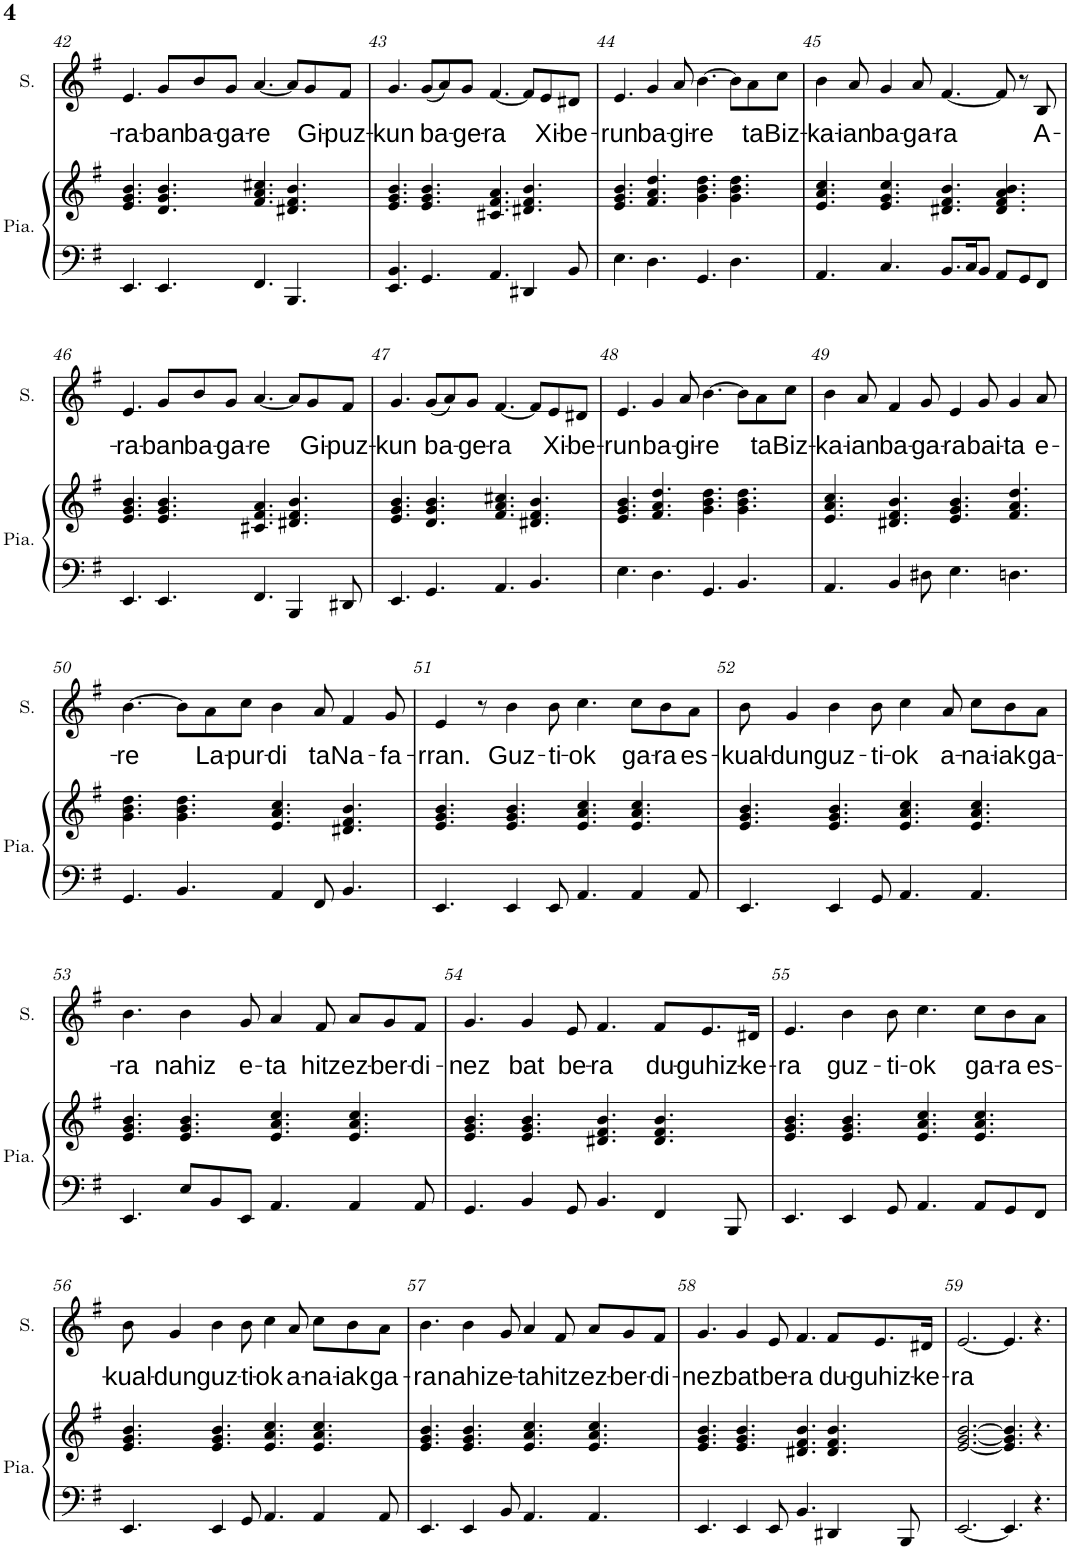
**kern	**kern	**kern	**text
*part2	*part2	*part1	*part1
*staff3	*staff2	*staff1	*staff1
*I"Piano	*	*I"Soprano	*
*I'Pia.	*	*I'S.	*
!!LO:PB:g=z
*clefF4	*clefG2	*clefG2	*
*k[f#]	*k[f#]	*k[f#]	*
*M12/8	*M12/8	*M12/8	*
=42	=42	=42	=42
!	!	!	!LO:LY:b
4.EE/	4.e/ 4.g/ 4.b/	4.e/	-ra-
!	!	!	!LO:LY:b
4.EE/	4.d/ 4.g/ 4.b/	8g/L	-ban
!	!	!	!LO:LY:b
.	.	8b/	ba-
!	!	!	!LO:LY:b
.	.	8g/J	-ga-
!	!	!	!LO:LY:b
4.FF#/	4.f#/ 4.a/ 4.cc#X/	[4.a/	-re
4.BBB/	4.d#X/ 4.f#/ 4.b/	8a/L]	.
!	!	!	!LO:LY:b
.	.	8g/	Gi-
!	!	!	!LO:LY:b
.	.	8f#/J	-puz-
=43	=43	=43	=43
!	!	!	!LO:LY:b
4.EE/ 4.BB/	4.e/ 4.g/ 4.b/	4.g/	-kun
!	!	!	!LO:LY:b
4.GG/	4.e/ 4.g/ 4.b/	(8g/L	ba-
.	.	8a/)	.
!	!	!	!LO:LY:b
.	.	8g/J	-ge-
!	!	!	!LO:LY:b
4.AA/	4.c#X/ 4.f#/ 4.a/	[4.f#/	-ra
4DD#X/	4.d#X/ 4.f#/ 4.b/	8f#/L]	.
!	!	!	!LO:LY:b
.	.	8e/	Xi-
!	!	!	!LO:LY:b
8BB/	.	8d#X/J	-be-
=44	=44	=44	=44
!	!	!	!LO:LY:b
4.E\	4.e/ 4.g/ 4.b/	4.e/	-run
!	!	!	!LO:LY:b
4.D\	4.f#/ 4.a/ 4.dd/	4g/	ba-
!	!	!	!LO:LY:b
.	.	8a/	-gi-
!	!	!	!LO:LY:b
4.GG/	4.g\ 4.b\ 4.dd\	[4.b\	-re
4.D\	4.g\ 4.b\ 4.dd\	8b\L]	.
!	!	!	!LO:LY:b
.	.	8a\	ta
!	!	!	!LO:LY:b
.	.	8cc\J	Biz-
=45	=45	=45	=45
!	!	!	!LO:LY:b
4.AA/	4.e/ 4.a/ 4.cc/	4b\	-ka-
!	!	!	!LO:LY:b
.	.	8a/	-ian
!	!	!	!LO:LY:b
4.C/	4.e/ 4.g/ 4.cc/	4g/	ba-
!	!	!	!LO:LY:b
.	.	8a/	-ga-
!	!	!	!LO:LY:b
8.BB/L	4.d#X/ 4.f#/ 4.b/	[4.f#/	-ra
16C/K	.	.	.
8BB/J	.	.	.
8AA/L	4.d#/ 4.f#/ 4.a/ 4.b/	8f#/]	.
8GG/	.	8r	.
!	!	!	!LO:LY:b
8FF#/J	.	8B/	A-
!!LO:LB:g=z
=46	=46	=46	=46
!	!	!	!LO:LY:b
4.EE/	4.e/ 4.g/ 4.b/	4.e/	-ra-
!	!	!	!LO:LY:b
4.EE/	4.e/ 4.g/ 4.b/	8g/L	-ban
!	!	!	!LO:LY:b
.	.	8b/	ba-
!	!	!	!LO:LY:b
.	.	8g/J	-ga-
!	!	!	!LO:LY:b
4.FF#/	4.c#X/ 4.f#/ 4.a/	[4.a/	-re
4BBB/	4.d#X/ 4.f#/ 4.b/	8a/L]	.
!	!	!	!LO:LY:b
.	.	8g/	Gi-
!	!	!	!LO:LY:b
8DD#X/	.	8f#/J	-puz-
=47	=47	=47	=47
!	!	!	!LO:LY:b
4.EE/	4.e/ 4.g/ 4.b/	4.g/	-kun
!	!	!	!LO:LY:b
4.GG/	4.d/ 4.g/ 4.b/	(8g/L	ba-
.	.	8a/)	.
!	!	!	!LO:LY:b
.	.	8g/J	-ge-
!	!	!	!LO:LY:b
4.AA/	4.f#/ 4.a/ 4.cc#X/	[4.f#/	-ra
4.BB/	4.d#X/ 4.f#/ 4.b/	8f#/L]	.
!	!	!	!LO:LY:b
.	.	8e/	Xi-
!	!	!	!LO:LY:b
.	.	8d#X/J	-be-
=48	=48	=48	=48
!	!	!	!LO:LY:b
4.E\	4.e/ 4.g/ 4.b/	4.e/	-run
!	!	!	!LO:LY:b
4.D\	4.f#/ 4.a/ 4.dd/	4g/	ba-
!	!	!	!LO:LY:b
.	.	8a/	-gi-
!	!	!	!LO:LY:b
4.GG/	4.g\ 4.b\ 4.dd\	[4.b\	-re
4.BB/	4.g\ 4.b\ 4.dd\	8b\L]	.
!	!	!	!LO:LY:b
.	.	8a\	ta
!	!	!	!LO:LY:b
.	.	8cc\J	Biz-
=49	=49	=49	=49
!	!	!	!LO:LY:b
4.AA/	4.e/ 4.a/ 4.cc/	4b\	-ka-
!	!	!	!LO:LY:b
.	.	8a/	-ian
!	!	!	!LO:LY:b
4BB/	4.d#X/ 4.f#/ 4.b/	4f#/	ba-
!	!	!	!LO:LY:b
8D#X\	.	8g/	-ga-
!	!	!	!LO:LY:b
4.E\	4.e/ 4.g/ 4.b/	4e/	-ra
!	!	!	!LO:LY:b
.	.	8g/	bai-
!	!	!	!LO:LY:b
4.Dn\	4.f#/ 4.a/ 4.dd/	4g/	-ta
!	!	!	!LO:LY:b
.	.	8a/	e-
!!LO:LB:g=z
=50	=50	=50	=50
!	!	!	!LO:LY:b
4.GG/	4.g\ 4.b\ 4.dd\	[4.b\	-re
4.BB/	4.g\ 4.b\ 4.dd\	8b\L]	.
!	!	!	!LO:LY:b
.	.	8a\	La-
!	!	!	!LO:LY:b
.	.	8cc\J	-pur-
!	!	!	!LO:LY:b
4AA/	4.e/ 4.a/ 4.cc/	4b\	-di
!	!	!	!LO:LY:b
8FF#/	.	8a/	ta
!	!	!	!LO:LY:b
4.BB/	4.d#X/ 4.f#/ 4.b/	4f#/	Na-
!	!	!	!LO:LY:b
.	.	8g/	-fa-
=51	=51	=51	=51
!	!	!	!LO:LY:b
4.EE/	4.e/ 4.g/ 4.b/	4e/	-rran.
.	.	8r	.
!	!	!	!LO:LY:b
4EE/	4.e/ 4.g/ 4.b/	4b\	Guz-
!	!	!	!LO:LY:b
8EE/	.	8b\	-ti-
!	!	!	!LO:LY:b
4.AA/	4.e/ 4.a/ 4.cc/	4.cc\	-ok
!	!	!	!LO:LY:b
4AA/	4.e/ 4.a/ 4.cc/	8cc\L	ga-
!	!	!	!LO:LY:b
.	.	8b\	-ra
!	!	!	!LO:LY:b
8AA/	.	8a\J	es-
=52	=52	=52	=52
!	!	!	!LO:LY:b
4.EE/	4.e/ 4.g/ 4.b/	8b\	-kual-
!	!	!	!LO:LY:b
.	.	4g/	-dun
!	!	!	!LO:LY:b
4EE/	4.e/ 4.g/ 4.b/	4b\	guz-
!	!	!	!LO:LY:b
8GG/	.	8b\	-ti-
!	!	!	!LO:LY:b
4.AA/	4.e/ 4.a/ 4.cc/	4cc\	-ok
!	!	!	!LO:LY:b
.	.	8a/	a-
!	!	!	!LO:LY:b
4.AA/	4.e/ 4.a/ 4.cc/	8cc\L	-na-
!	!	!	!LO:LY:b
.	.	8b\	-iak
!	!	!	!LO:LY:b
.	.	8a\J	ga-
!!LO:LB:g=z
=53	=53	=53	=53
!	!	!	!LO:LY:b
4.EE/	4.e/ 4.g/ 4.b/	4.b\	-ra
!	!	!	!LO:LY:b
8E/L	4.e/ 4.g/ 4.b/	4b\	nahiz
8BB/	.	.	.
!	!	!	!LO:LY:b
8EE/J	.	8g/	e-
!	!	!	!LO:LY:b
4.AA/	4.e/ 4.a/ 4.cc/	4a/	-ta
!	!	!	!LO:LY:b
.	.	8f#/	hitz
!	!	!	!LO:LY:b
4AA/	4.e/ 4.a/ 4.cc/	8a/L	ez-
!	!	!	!LO:LY:b
.	.	8g/	-ber-
!	!	!	!LO:LY:b
8AA/	.	8f#/J	-di-
=54	=54	=54	=54
!	!	!	!LO:LY:b
4.GG/	4.e/ 4.g/ 4.b/	4.g/	-nez
!	!	!	!LO:LY:b
4BB/	4.e/ 4.g/ 4.b/	4g/	bat
!	!	!	!LO:LY:b
8GG/	.	8e/	be-
!	!	!	!LO:LY:b
4.BB/	4.d#X/ 4.f#/ 4.b/	4.f#/	-ra
!	!	!	!LO:LY:b
4FF#/	4.d#/ 4.f#/ 4.b/	8f#/L	du-
!	!	!	!LO:LY:b
.	.	8.e/	-guhiz-
8BBB/	.	.	.
!	!	!	!LO:LY:b
.	.	16d#X/Jk	-ke-
=55	=55	=55	=55
!	!	!	!LO:LY:b
4.EE/	4.e/ 4.g/ 4.b/	4.e/	-ra
!	!	!	!LO:LY:b
4EE/	4.e/ 4.g/ 4.b/	4b\	guz-
!	!	!	!LO:LY:b
8GG/	.	8b\	-ti-
!	!	!	!LO:LY:b
4.AA/	4.e/ 4.a/ 4.cc/	4.cc\	-ok
!	!	!	!LO:LY:b
8AA/L	4.e/ 4.a/ 4.cc/	8cc\L	ga-
!	!	!	!LO:LY:b
8GG/	.	8b\	-ra
!	!	!	!LO:LY:b
8FF#/J	.	8a\J	es-
!!LO:LB:g=z
=56	=56	=56	=56
!	!	!	!LO:LY:b
4.EE/	4.e/ 4.g/ 4.b/	8b\	-kual-
!	!	!	!LO:LY:b
.	.	4g/	-dun
!	!	!	!LO:LY:b
4EE/	4.e/ 4.g/ 4.b/	4b\	guz-
!	!	!	!LO:LY:b
8GG/	.	8b\	-ti-
!	!	!	!LO:LY:b
4.AA/	4.e/ 4.a/ 4.cc/	4cc\	-ok
!	!	!	!LO:LY:b
.	.	8a/	a-
!	!	!	!LO:LY:b
4AA/	4.e/ 4.a/ 4.cc/	8cc\L	-na-
!	!	!	!LO:LY:b
.	.	8b\	-iak
!	!	!	!LO:LY:b
8AA/	.	8a\J	ga-
=57	=57	=57	=57
!	!	!	!LO:LY:b
4.EE/	4.e/ 4.g/ 4.b/	4.b\	-ra
!	!	!	!LO:LY:b
4EE/	4.e/ 4.g/ 4.b/	4b\	nahiz
!	!	!	!LO:LY:b
8BB/	.	8g/	e-
!	!	!	!LO:LY:b
4.AA/	4.e/ 4.a/ 4.cc/	4a/	-ta
!	!	!	!LO:LY:b
.	.	8f#/	hitz
!	!	!	!LO:LY:b
4.AA/	4.e/ 4.a/ 4.cc/	8a/L	ez-
!	!	!	!LO:LY:b
.	.	8g/	-ber-
!	!	!	!LO:LY:b
.	.	8f#/J	-di-
=58	=58	=58	=58
!	!	!	!LO:LY:b
4.EE/	4.e/ 4.g/ 4.b/	4.g/	-nez
!	!	!	!LO:LY:b
4EE/	4.e/ 4.g/ 4.b/	4g/	bat
!	!	!	!LO:LY:b
8EE/	.	8e/	be-
!	!	!	!LO:LY:b
4.BB/	4.d#X/ 4.f#/ 4.b/	4.f#/	-ra
!	!	!	!LO:LY:b
4DD#X/	4.d#/ 4.f#/ 4.b/	8f#/L	du-
!	!	!	!LO:LY:b
.	.	8.e/	-guhiz-
8BBB/	.	.	.
!	!	!	!LO:LY:b
.	.	16d#X/Jk	-ke-
=59	=59	=59	=59
!	!	!	!LO:LY:b
[2.EE/	[2.e/ [2.g/ [2.b/	[2.e/	-ra
4.EE/]	4.e/] 4.g/] 4.b/]	4.e/]	.
4.r	4.r	4.r	.
=	=	=	=
*-	*-	*-	*-
